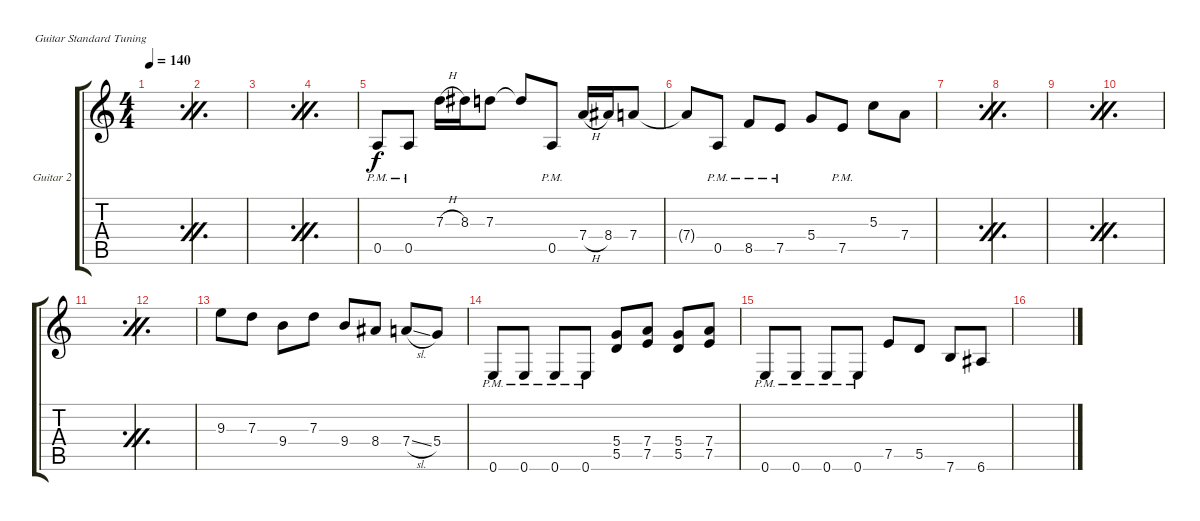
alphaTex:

\defaultSystemsLayout 4
\bracketExtendMode groupsimilarinstruments
\firstSystemTrackNameOrientation horizontal
\otherSystemsTrackNameOrientation horizontal
\track ("Guitar 2" "Guitar 2") {instrument distortionguitar}
\staff {score tabs}
\tuning (E4 B3 G3 D3 A2 E2)
\ts (4 4)
\tempo 140
\clef g2
\simile firstofdouble
\scale
0.333333
\ks c
|
\simile secondofdouble
\scale
0.333333 |
\simile firstofdouble
\scale
0.333333 |
\simile secondofdouble
\scale
0.333333 |
\simile none
\scale
0.333333 0.5{pm}.8 0.5{pm}.8 7.3{h}.16 8.3.16 7.3.8 7.3{t}.8 0.5{pm}.8 7.4{h}.16 8.4.16 7.4.8 |
\scale
0.333333 7.4{t}.8 0.5{pm}.8 8.5{pm}.8 7.5{pm}.8 5.4.8 7.5{pm}.8 5.3.8 7.4.8 |
\simile firstofdouble
\scale
0.333333 |
\simile secondofdouble
\scale
0.333333 |
\simile firstofdouble
\scale
0.333333 |
\simile secondofdouble
\scale
0.333333 |
\simile firstofdouble
\scale
0.333333 |
\simile secondofdouble
\scale
0.333333 |
\simile none
\scale
0.333333 9.3.8 7.3.8 9.4.8 7.3.8 9.4.8 8.4.8 7.4{sl}.8 5.4.8 |
\scale
0.333333 0.6{pm}.8 0.6{pm}.8 0.6{pm}.8 0.6{pm}.8 (5.4 5.5).8 (7.4 7.5).8 (5.4 5.5).8 (7.4 7.5).8 |
\scale
0.333333 0.6{pm}.8 0.6{pm}.8 0.6{pm}.8 0.6{pm}.8 7.5.8 5.5.8 7.6.8 6.6.8 |
\simile firstofdouble
\scale
0.333333
